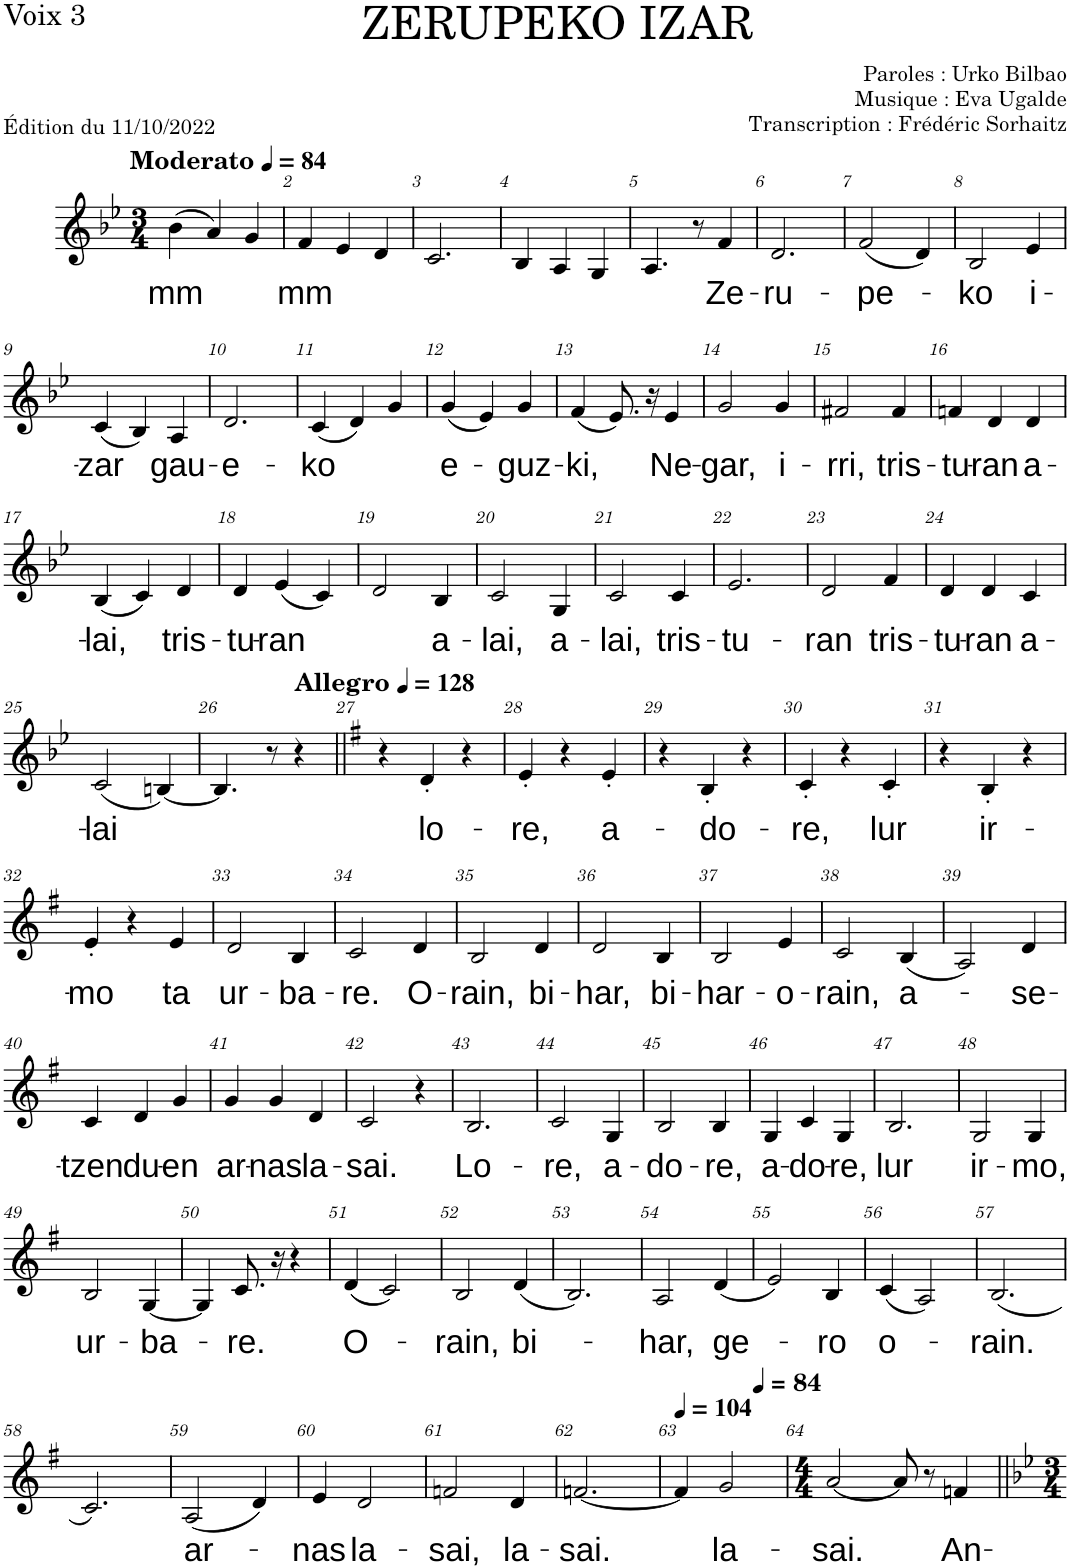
**kern	**text
*part1	*part1
*staff1	*staff1
*I"Voix 3	*
*I'V3	*
*clefG2	*
*k[b-e-]	*
*M3/4	*
*MM84	*
=1	=1
!LO:TX:a:B:t=Moderato	!
!	!LO:LY:b
(4b-\	mm
4a/)	.
4g/	.
=2	=2
!	!LO:LY:b
4f/	mm
4e-/	.
4d/	.
=3	=3
2.c/	.
=4	=4
4B-/	.
4A/	.
4G/	.
=5	=5
4.A/	.
8r	.
!	!LO:LY:b
4f/	Ze-
=6	=6
!	!LO:LY:b
2.d/	-ru-
=7	=7
!	!LO:LY:b
(2f/	-pe-
4d/)	.
=8	=8
!	!LO:LY:b
2B-/	-ko
!	!LO:LY:b
4e-/	i-
!!LO:LB:g=z
=9	=9
!	!LO:LY:b
(4c/	-zar
4B-/)	.
!	!LO:LY:b
4A/	gau-
=10	=10
!	!LO:LY:b
2.d/	-e-
=11	=11
!	!LO:LY:b
(4c/	-ko
4d/)	.
4g/	.
=12	=12
!	!LO:LY:b
(4g/	e-
4e-/)	.
!	!LO:LY:b
4g/	-guz-
=13	=13
!	!LO:LY:b
(4f/	-ki,
8.e-/)	.
16r	.
!	!LO:LY:b
4e-/	Ne-
=14	=14
!	!LO:LY:b
2g/	-gar,
!	!LO:LY:b
4g/	i-
=15	=15
!	!LO:LY:b
2f#X/	-rri,
!	!LO:LY:b
4f#/	tris-
=16	=16
!	!LO:LY:b
4fn/	-tu-
!	!LO:LY:b
4d/	ran
!	!LO:LY:b
4d/	a-
!!LO:LB:g=z
=17	=17
!	!LO:LY:b
(4B-/	-lai,
4c/)	.
!	!LO:LY:b
4d/	tris-
=18	=18
!	!LO:LY:b
4d/	-tu-
!	!LO:LY:b
(4e-/	ran
4c/)	.
=19	=19
2d/	.
!	!LO:LY:b
4B-/	a-
=20	=20
!	!LO:LY:b
2c/	lai,
!	!LO:LY:b
4G/	a-
=21	=21
!	!LO:LY:b
2c/	-lai,
!	!LO:LY:b
4c/	tris-
=22	=22
!	!LO:LY:b
2.e-/	-tu-
=23	=23
!	!LO:LY:b
2d/	-ran
!	!LO:LY:b
4f/	tris-
=24	=24
!	!LO:LY:b
4d/	tu-
!	!LO:LY:b
4d/	-ran
!	!LO:LY:b
4c/	a-
!!LO:LB:g=z
=25	=25
!	!LO:LY:b
(2c/	-lai
[4Bn/)	.
=26	=26
4.B/]	.
8r	.
*MM128	*
!LO:TX:a:B:t=Allegro	!
4r	.
=27||	=27||
*k[f#]	*
4r	.
!	!LO:LY:b
4d'/	lo-
4r	.
=28	=28
!	!LO:LY:b
4e'/	-re,
4r	.
!	!LO:LY:b
4e'/	a-
=29	=29
4r	.
!	!LO:LY:b
4B'/	-do-
4r	.
=30	=30
!	!LO:LY:b
4c'/	-re,
4r	.
!	!LO:LY:b
4c'/	lur
=31	=31
4r	.
!	!LO:LY:b
4B'/	ir-
4r	.
!!LO:LB:g=z
=32	=32
!	!LO:LY:b
4e'/	-mo
4r	.
!	!LO:LY:b
4e/	ta
=33	=33
!	!LO:LY:b
2d/	ur-
!	!LO:LY:b
4B/	-ba-
=34	=34
!	!LO:LY:b
2c/	-re.
!	!LO:LY:b
4d/	O-
=35	=35
!	!LO:LY:b
2B/	-rain,
!	!LO:LY:b
4d/	bi-
=36	=36
!	!LO:LY:b
2d/	-har,
!	!LO:LY:b
4B/	bi-
=37	=37
!	!LO:LY:b
2B/	-har-
!	!LO:LY:b
4e/	o-
=38	=38
!	!LO:LY:b
2c/	-rain,
!	!LO:LY:b
(4B/	a-
=39	=39
2A/)	.
!	!LO:LY:b
4d/	-se-
!!LO:LB:g=z
=40	=40
!	!LO:LY:b
4c/	-tzen
!	!LO:LY:b
4d/	du-
!	!LO:LY:b
4g/	-en
=41	=41
!	!LO:LY:b
4g/	ar-
!	!LO:LY:b
4g/	-nas
!	!LO:LY:b
4d/	la-
=42	=42
!	!LO:LY:b
2c/	-sai.
4r	.
=43	=43
!	!LO:LY:b
2.B/	Lo-
=44	=44
!	!LO:LY:b
2c/	-re,
!	!LO:LY:b
4G/	a-
=45	=45
!	!LO:LY:b
2B/	-do-
!	!LO:LY:b
4B/	-re,
=46	=46
!	!LO:LY:b
4G/	a-
!	!LO:LY:b
4c/	-do-
!	!LO:LY:b
4G/	-re,
=47	=47
!	!LO:LY:b
2.B/	lur
=48	=48
!	!LO:LY:b
2G/	ir-
!	!LO:LY:b
4G/	-mo,
!!LO:LB:g=z
=49	=49
!	!LO:LY:b
2B/	ur-
!	!LO:LY:b
[4G/	-ba-
=50	=50
4G/]	.
!	!LO:LY:b
8.c/	-re.
16r	.
4r	.
=51	=51
!	!LO:LY:b
(4d/	O-
2c/)	.
=52	=52
!	!LO:LY:b
2B/	-rain,
!	!LO:LY:b
(4d/	bi-
=53	=53
2.B/)	.
=54	=54
!	!LO:LY:b
2A/	-har,
!	!LO:LY:b
(4d/	ge-
=55	=55
2e/)	.
!	!LO:LY:b
4B/	-ro
=56	=56
!	!LO:LY:b
(4c/	o-
2A/)	.
=57	=57
!	!LO:LY:b
(2.B/	-rain.
!!LO:LB:g=z
=58	=58
2.c/)	.
=59	=59
!	!LO:LY:b
(2A/	ar-
4d/)	.
=60	=60
!	!LO:LY:b
4e/	nas
!	!LO:LY:b
2d/	la-
=61	=61
!	!LO:LY:b
2fn/	sai,
!	!LO:LY:b
4d/	la-
=62	=62
!	!LO:LY:b
[2.fn/	-sai.
=63	=63
*MM104	*
*^	*
4f/]	2ryy	.
!	!	!LO:LY:b
2g/	.	la-
*MM84	*	*
.	4ryy	.
*v	*v	*
=64	=64
*M4/4	*
*^	*
!	!	!LO:LY:b
*v	*v	*
[2a/	sai.
8a/]	.
8r	.
!	!LO:LY:b
4fn/	An-
=||	=||
*-	*-
